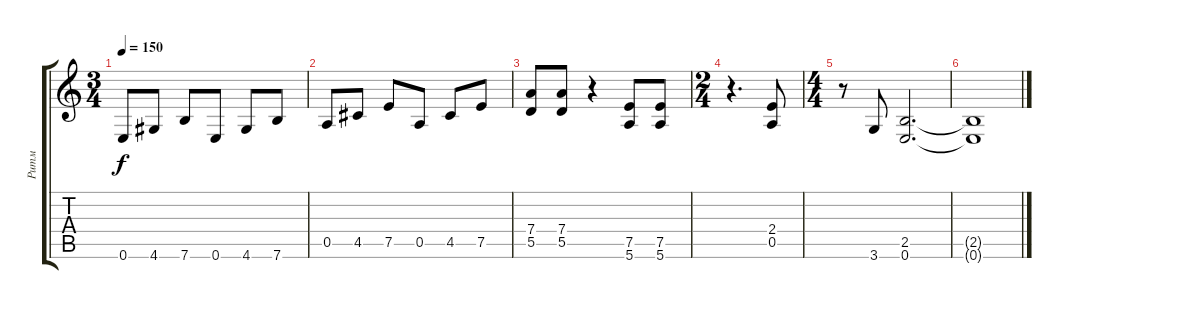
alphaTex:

\track ("Ритм" "Ритм") {instrument overdrivenguitar}
\staff {score tabs}
\tuning (E4 B3 G3 D3 A2 E2) {hide}
\ts (3 4)
\tempo 150
\clef g2
\ks c
0.6{t}.8{dy f} 4.6.8 7.6.8 0.6.8 4.6.8 7.6.8 |
0.5.8 4.5.8 7.5.8 0.5.8 4.5.8 7.5.8 |
(7.4 5.5).8 (7.4 5.5).8 r.4 (7.5 5.6).8 (7.5 5.6).8 |
\ts (2 4)
r.4{d} (2.4 0.5).8 |
\ts (4 4)
r.8 3.6.8 (2.5 0.6).2{d} |
(2.5{t} 0.6{t}).1
